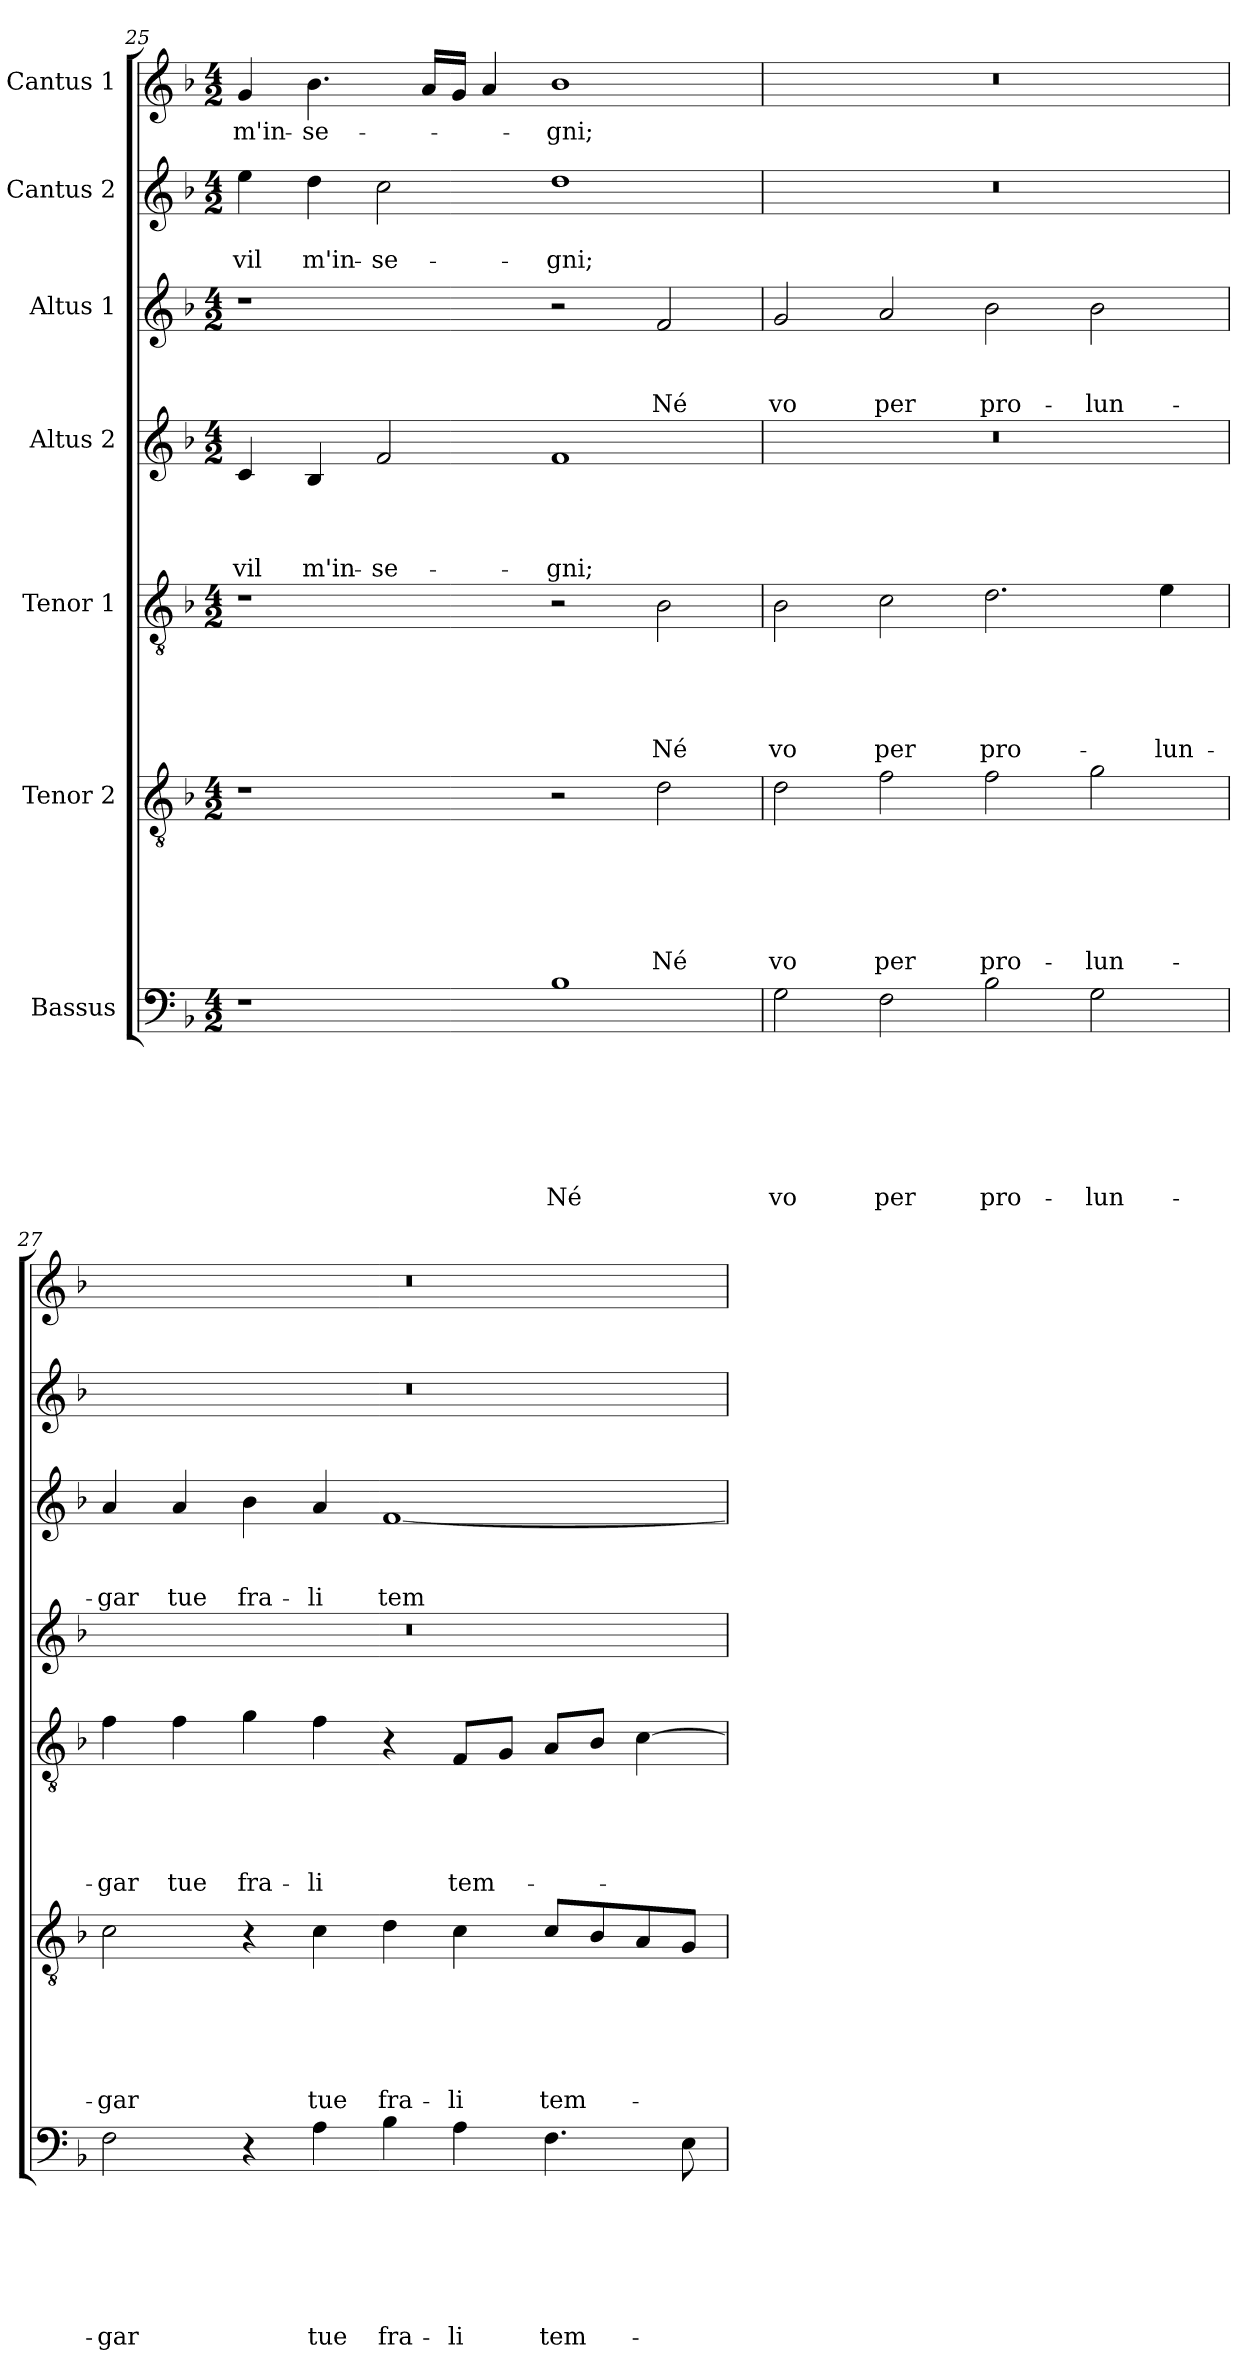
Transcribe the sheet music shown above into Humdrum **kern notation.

**kern	**text	**text	**text	**text	**text	**text	**text	**kern	**text	**text	**text	**text	**text	**text	**kern	**text	**text	**text	**text	**text	**kern	**text	**text	**text	**text	**kern	**text	**text	**text	**kern	**text	**text	**kern	**text
*part7	*part7	*part7	*part7	*part7	*part7	*part7	*part7	*part6	*part6	*part6	*part6	*part6	*part6	*part6	*part5	*part5	*part5	*part5	*part5	*part5	*part4	*part4	*part4	*part4	*part4	*part3	*part3	*part3	*part3	*part2	*part2	*part2	*part1	*part1
*staff7	*staff7	*staff7	*staff7	*staff7	*staff7	*staff7	*staff7	*staff6	*staff6	*staff6	*staff6	*staff6	*staff6	*staff6	*staff5	*staff5	*staff5	*staff5	*staff5	*staff5	*staff4	*staff4	*staff4	*staff4	*staff4	*staff3	*staff3	*staff3	*staff3	*staff2	*staff2	*staff2	*staff1	*staff1
*I"Bassus	*	*	*	*	*	*	*	*I"Tenor 2	*	*	*	*	*	*	*I"Tenor 1	*	*	*	*	*	*I"Altus 2	*	*	*	*	*I"Altus 1	*	*	*	*I"Cantus 2	*	*	*I"Cantus 1	*
*clefF4	*	*	*	*	*	*	*	*clefGv2	*	*	*	*	*	*	*clefGv2	*	*	*	*	*	*clefG2	*	*	*	*	*clefG2	*	*	*	*clefG2	*	*	*clefG2	*
*k[b-]	*	*	*	*	*	*	*	*k[b-]	*	*	*	*	*	*	*k[b-]	*	*	*	*	*	*k[b-]	*	*	*	*	*k[b-]	*	*	*	*k[b-]	*	*	*k[b-]	*
*d:	*	*	*	*	*	*	*	*d:	*	*	*	*	*	*	*d:	*	*	*	*	*	*d:	*	*	*	*	*d:	*	*	*	*d:	*	*	*d:	*
*M4/2	*	*	*	*	*	*	*	*M4/2	*	*	*	*	*	*	*M4/2	*	*	*	*	*	*M4/2	*	*	*	*	*M4/2	*	*	*	*M4/2	*	*	*M4/2	*
=25	=25	=25	=25	=25	=25	=25	=25	=25	=25	=25	=25	=25	=25	=25	=25	=25	=25	=25	=25	=25	=25	=25	=25	=25	=25	=25	=25	=25	=25	=25	=25	=25	=25	=25
!	!	!	!	!	!	!	!	!	!	!	!	!	!	!	!	!	!	!	!	!	!	!	!	!	!LO:LY:b	!	!	!	!	!	!	!LO:LY:b	!	!LO:LY:b
1r	.	.	.	.	.	.	.	1r	.	.	.	.	.	.	1r	.	.	.	.	.	4c/	.	.	.	vil	1r	.	.	.	4ee\	.	vil	4g/	m'in-
!	!	!	!	!	!	!	!	!	!	!	!	!	!	!	!	!	!	!	!	!	!	!	!	!	!LO:LY:b	!	!	!	!	!	!	!LO:LY:b	!	!LO:LY:b
.	.	.	.	.	.	.	.	.	.	.	.	.	.	.	.	.	.	.	.	.	4B-/	.	.	.	m'in-	.	.	.	.	4dd\	.	m'in-	4.b-\	-se-
!	!	!	!	!	!	!	!	!	!	!	!	!	!	!	!	!	!	!	!	!	!	!	!	!	!LO:LY:b	!	!	!	!	!	!	!LO:LY:b	!	!
.	.	.	.	.	.	.	.	.	.	.	.	.	.	.	.	.	.	.	.	.	2f/	.	.	.	-se-	.	.	.	.	2cc\	.	-se-	.	.
.	.	.	.	.	.	.	.	.	.	.	.	.	.	.	.	.	.	.	.	.	.	.	.	.	.	.	.	.	.	.	.	.	16a/LL	.
.	.	.	.	.	.	.	.	.	.	.	.	.	.	.	.	.	.	.	.	.	.	.	.	.	.	.	.	.	.	.	.	.	16g/JJ	.
.	.	.	.	.	.	.	.	.	.	.	.	.	.	.	.	.	.	.	.	.	.	.	.	.	.	.	.	.	.	.	.	.	4a/	.
!	!	!	!	!	!	!	!LO:LY:b	!	!	!	!	!	!	!	!	!	!	!	!	!	!	!	!	!	!LO:LY:b	!	!	!	!	!	!	!LO:LY:b	!	!LO:LY:b
1B-	.	.	.	.	.	.	Né	2r	.	.	.	.	.	.	2r	.	.	.	.	.	1f	.	.	.	-gni;	2r	.	.	.	1dd	.	-gni;	1b-	-gni;
!	!	!	!	!	!	!	!	!	!	!	!	!	!	!LO:LY:b	!	!	!	!	!	!LO:LY:b	!	!	!	!	!	!	!	!	!LO:LY:b	!	!	!	!	!
.	.	.	.	.	.	.	.	2d\	.	.	.	.	.	Né	2B-\	.	.	.	.	Né	.	.	.	.	.	2f/	.	.	Né	.	.	.	.	.
=26	=26	=26	=26	=26	=26	=26	=26	=26	=26	=26	=26	=26	=26	=26	=26	=26	=26	=26	=26	=26	=26	=26	=26	=26	=26	=26	=26	=26	=26	=26	=26	=26	=26	=26
!	!	!	!	!	!	!	!LO:LY:b	!	!	!	!	!	!	!LO:LY:b	!	!	!	!	!	!LO:LY:b	!	!	!	!	!	!	!	!	!LO:LY:b	!	!	!	!	!
2G\	.	.	.	.	.	.	vo	2d\	.	.	.	.	.	vo	2B-\	.	.	.	.	vo	0r	.	.	.	.	2g/	.	.	vo	0r	.	.	0r	.
!	!	!	!	!	!	!	!LO:LY:b	!	!	!	!	!	!	!LO:LY:b	!	!	!	!	!	!LO:LY:b	!	!	!	!	!	!	!	!	!LO:LY:b	!	!	!	!	!
2F\	.	.	.	.	.	.	per	2f\	.	.	.	.	.	per	2c\	.	.	.	.	per	.	.	.	.	.	2a/	.	.	per	.	.	.	.	.
!	!	!	!	!	!	!	!LO:LY:b	!	!	!	!	!	!	!LO:LY:b	!	!	!	!	!	!LO:LY:b	!	!	!	!	!	!	!	!	!LO:LY:b	!	!	!	!	!
2B-\	.	.	.	.	.	.	pro-	2f\	.	.	.	.	.	pro-	2.d\	.	.	.	.	pro-	.	.	.	.	.	2b-\	.	.	pro-	.	.	.	.	.
!	!	!	!	!	!	!	!LO:LY:b	!	!	!	!	!	!	!LO:LY:b	!	!	!	!	!	!	!	!	!	!	!	!	!	!	!LO:LY:b	!	!	!	!	!
2G\	.	.	.	.	.	.	-lun-	2g\	.	.	.	.	.	-lun-	.	.	.	.	.	.	.	.	.	.	.	2b-\	.	.	-lun-	.	.	.	.	.
!	!	!	!	!	!	!	!	!	!	!	!	!	!	!	!	!	!	!	!	!LO:LY:b	!	!	!	!	!	!	!	!	!	!	!	!	!	!
.	.	.	.	.	.	.	.	.	.	.	.	.	.	.	4e\	.	.	.	.	-lun-	.	.	.	.	.	.	.	.	.	.	.	.	.	.
=27	=27	=27	=27	=27	=27	=27	=27	=27	=27	=27	=27	=27	=27	=27	=27	=27	=27	=27	=27	=27	=27	=27	=27	=27	=27	=27	=27	=27	=27	=27	=27	=27	=27	=27
!	!	!	!	!	!	!	!LO:LY:b	!	!	!	!	!	!	!LO:LY:b	!	!	!	!	!	!LO:LY:b	!	!	!	!	!	!	!	!	!LO:LY:b	!	!	!	!	!
2F\	.	.	.	.	.	.	-gar	2c\	.	.	.	.	.	-gar	4f\	.	.	.	.	-gar	0r	.	.	.	.	4a/	.	.	-gar	0r	.	.	0r	.
!	!	!	!	!	!	!	!	!	!	!	!	!	!	!	!	!	!	!	!	!LO:LY:b	!	!	!	!	!	!	!	!	!LO:LY:b	!	!	!	!	!
.	.	.	.	.	.	.	.	.	.	.	.	.	.	.	4f\	.	.	.	.	tue	.	.	.	.	.	4a/	.	.	tue	.	.	.	.	.
!	!	!	!	!	!	!	!	!	!	!	!	!	!	!	!	!	!	!	!	!LO:LY:b	!	!	!	!	!	!	!	!	!LO:LY:b	!	!	!	!	!
4r	.	.	.	.	.	.	.	4r	.	.	.	.	.	.	4g\	.	.	.	.	fra-	.	.	.	.	.	4b-\	.	.	fra-	.	.	.	.	.
!	!	!	!	!	!	!	!LO:LY:b	!	!	!	!	!	!	!LO:LY:b	!	!	!	!	!	!LO:LY:b	!	!	!	!	!	!	!	!	!LO:LY:b	!	!	!	!	!
4A\	.	.	.	.	.	.	tue	4c\	.	.	.	.	.	tue	4f\	.	.	.	.	-li	.	.	.	.	.	4a/	.	.	-li	.	.	.	.	.
!	!	!	!	!	!	!	!LO:LY:b	!	!	!	!	!	!	!LO:LY:b	!	!	!	!	!	!	!	!	!	!	!	!	!	!	!LO:LY:b	!	!	!	!	!
4B-\	.	.	.	.	.	.	fra-	4d\	.	.	.	.	.	fra-	4r	.	.	.	.	.	.	.	.	.	.	[1f	.	.	tem-	.	.	.	.	.
!	!	!	!	!	!	!	!LO:LY:b	!	!	!	!	!	!	!LO:LY:b	!	!	!	!	!	!LO:LY:b	!	!	!	!	!	!	!	!	!	!	!	!	!	!
4A\	.	.	.	.	.	.	-li	4c\	.	.	.	.	.	-li	8F/L	.	.	.	.	tem-	.	.	.	.	.	.	.	.	.	.	.	.	.	.
.	.	.	.	.	.	.	.	.	.	.	.	.	.	.	8G/J	.	.	.	.	.	.	.	.	.	.	.	.	.	.	.	.	.	.	.
!	!	!	!	!	!	!	!LO:LY:b	!	!	!	!	!	!	!LO:LY:b	!	!	!	!	!	!	!	!	!	!	!	!	!	!	!	!	!	!	!	!
4.F\	.	.	.	.	.	.	tem-	8c/L	.	.	.	.	.	tem-	8A/L	.	.	.	.	.	.	.	.	.	.	.	.	.	.	.	.	.	.	.
.	.	.	.	.	.	.	.	8B-/	.	.	.	.	.	.	8B-/J	.	.	.	.	.	.	.	.	.	.	.	.	.	.	.	.	.	.	.
.	.	.	.	.	.	.	.	8A/	.	.	.	.	.	.	[4c\	.	.	.	.	.	.	.	.	.	.	.	.	.	.	.	.	.	.	.
8E\	.	.	.	.	.	.	.	8G/J	.	.	.	.	.	.	.	.	.	.	.	.	.	.	.	.	.	.	.	.	.	.	.	.	.	.
=	=	=	=	=	=	=	=	=	=	=	=	=	=	=	=	=	=	=	=	=	=	=	=	=	=	=	=	=	=	=	=	=	=	=
*-	*-	*-	*-	*-	*-	*-	*-	*-	*-	*-	*-	*-	*-	*-	*-	*-	*-	*-	*-	*-	*-	*-	*-	*-	*-	*-	*-	*-	*-	*-	*-	*-	*-	*-
